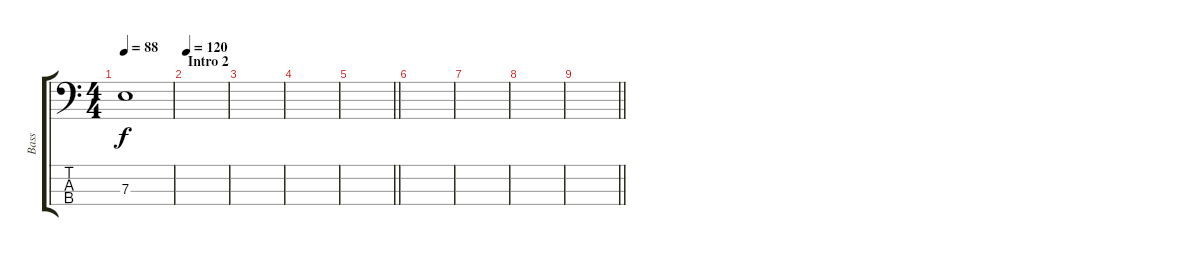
\track ("Bass" "Bass") {instrument electricbasspick}
\staff {score tabs}
\tuning (G2 D2 A1 E1) {hide}
\ts (4 4)
\tempo 88
\clef f4
\ks c
7.3.1{dy f} |
\section ("" "Intro 2")
\tempo 120
|
|
|
\barLineRight lightlight
|
|
|
|
\barLineRight lightlight
